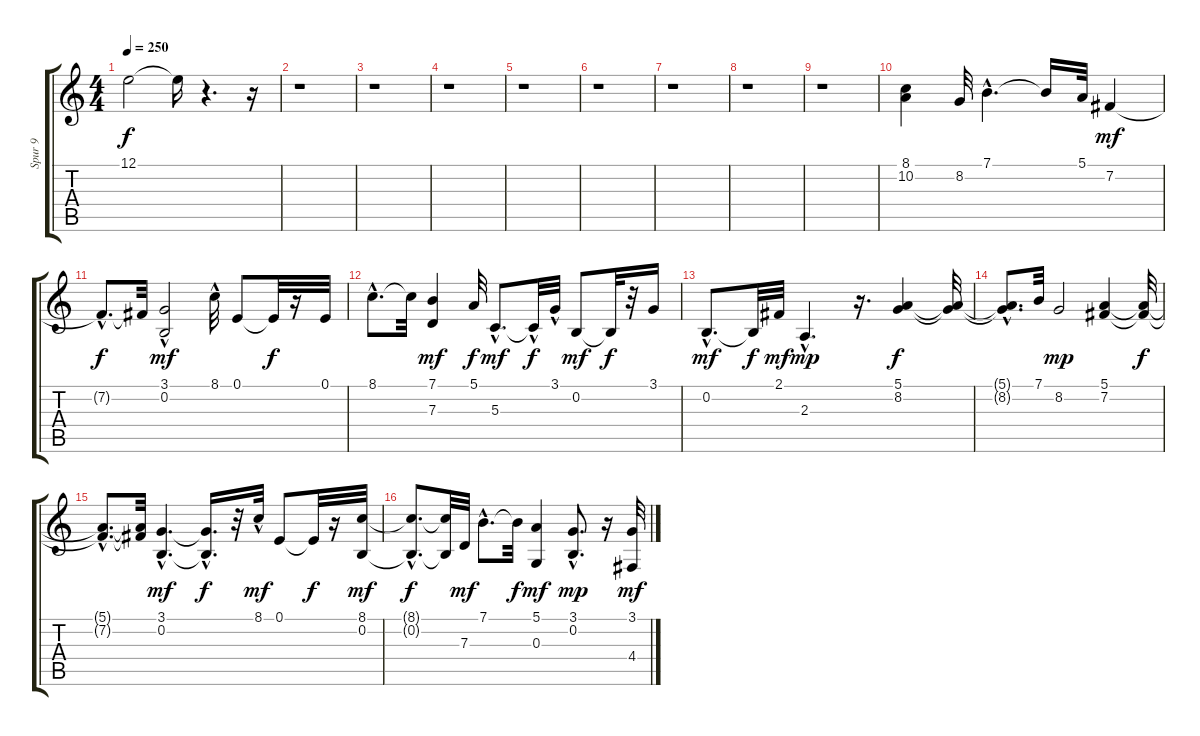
\track ("Spur 9" "Spur 9") {instrument synthvoice}
\staff {score tabs}
\tuning (E4 B3 G3 D3 A2 E2) {hide}
\ts (4 4)
\tempo 250
\clef g2
\ks c
12.1.2{dy f} 12.1{t}.16 r.4{d} r.16 |
r.1 |
r.1 |
r.1 |
r.1 |
r.1 |
r.1 |
r.1 |
r.1 |
(8.1 10.2).4 8.2.32 7.1{hac}.4{d} 7.1{t}.16 5.1.32 7.2.4{dy mf} |
7.2{hac t}.8{d dy f} 7.2{t}.32 (3.1 0.2{hac}).2{dy mf} 8.1{hac}.32 0.1.8 0.1{t}.32{dy f} r.16 0.1.32 |
8.1{hac}.8{d} 8.1{t}.32 (7.1 7.3).4{dy mf} 5.1.32{dy f} 5.3{hac}.8{d dy mf} 5.3{hac t}.32{dy f} 3.1{hac}.32 0.2.8{dy mf} 0.2{t}.32{dy f} r.32 3.1.16 |
0.2{hac}.8{d dy mf} 0.2{t}.32{dy f} 2.1.32{dy mf} 2.3{hac}.4{d dy mp} r.16{d} (5.1 8.2).4{dy f} (5.1{t} 8.2{t}).32 |
(5.1{t} 8.2{hac t}).8{d} 7.1.32 8.2.2{dy mp} (5.1 7.2).4 (5.1{t} 7.2{t}).32{dy f} |
(5.1{hac t} 7.2{hac t}).8{d} (5.1{t} 7.2{t}).32 (3.1{hac} 0.2{hac}).4{d dy mf} (3.1{hac t} 0.2{t}).16{d dy f} r.32 8.1{hac}.32{dy mf} 0.1.8 0.1{t}.32{dy f} r.16 (8.1 0.2).32{dy mf} |
(8.1{hac t} 0.2{hac t}).8{d dy f} (8.1{t} 0.2{t}).32 7.3.32{dy mf} 7.1{hac}.8{d} 7.1{t}.32{dy f} (5.1 0.3).4{dy mf} (3.1{hac} 0.2{hac}).8{d dy mp} r.16 (3.1 4.4).32{dy mf}
